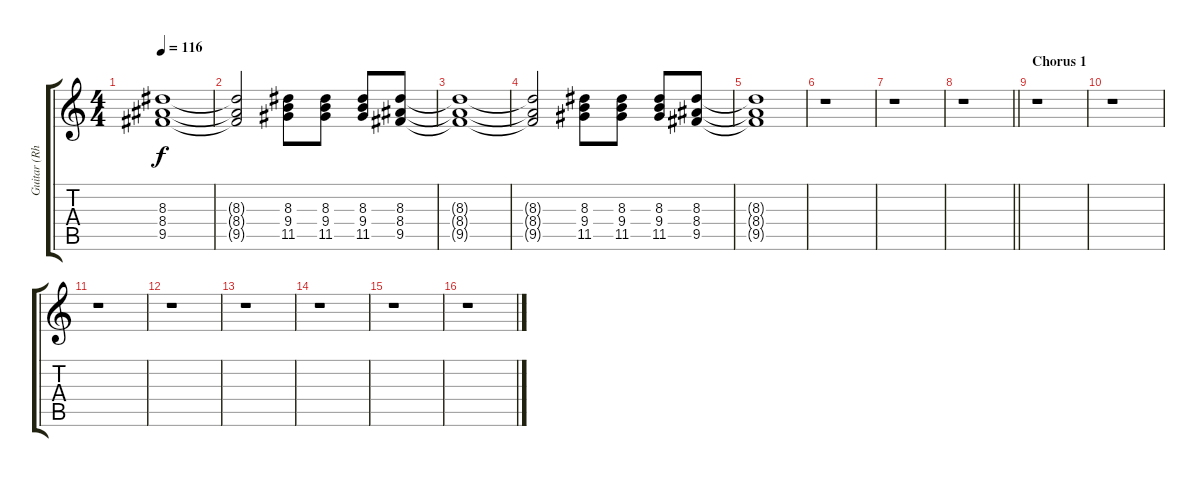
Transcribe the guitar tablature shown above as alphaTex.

\track ("Guitar (Rhythm)" "Guitar (Rh") {instrument distortionguitar}
\staff {score tabs}
\tuning (E4 B3 G3 D3 A2 E2) {hide}
\ts (4 4)
\tempo 116
\clef g2
\ks c
(8.3 8.4 9.5).1{dy f} |
(8.3{t} 8.4{t} 9.5{t}).2 (8.3 9.4 11.5).8 (8.3 9.4 11.5).8 (8.3 9.4 11.5).8 (8.3 8.4 9.5).8 |
(8.3{t} 8.4{t} 9.5{t}).1 |
(8.3{t} 8.4{t} 9.5{t}).2 (8.3 9.4 11.5).8 (8.3 9.4 11.5).8 (8.3 9.4 11.5).8 (8.3 8.4 9.5).8 |
(8.3{t} 8.4{t} 9.5{t}).1 |
r.1 |
r.1 |
\barLineRight lightlight
r.1 |
\section ("" "Chorus 1")
r.1 |
r.1 |
r.1 |
r.1 |
r.1 |
r.1 |
r.1 |
r.1
